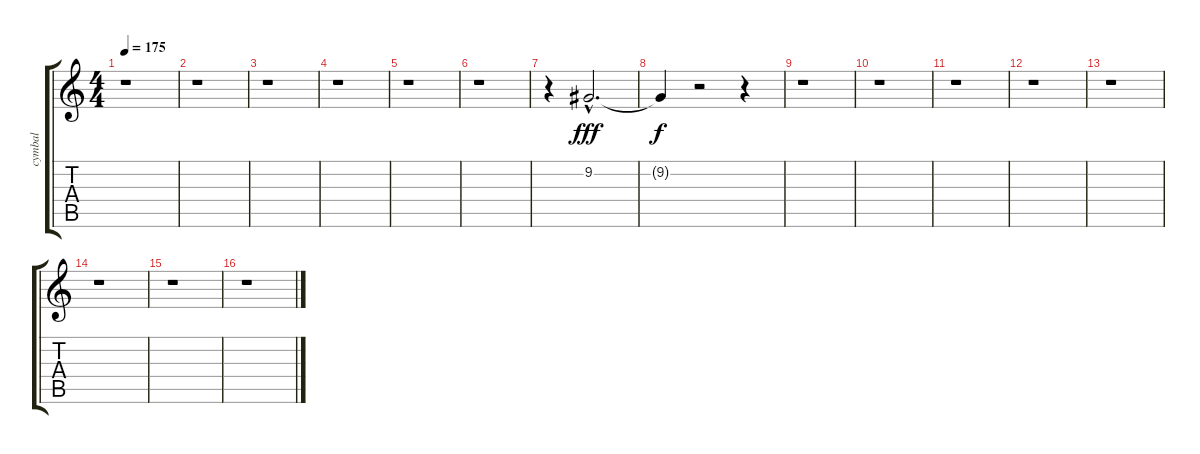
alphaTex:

\track ("cymbal" "cymbal") {instrument reversecymbal}
\staff {score tabs}
\tuning (E4 B3 G3 D3 A2 E2) {hide}
\ts (4 4)
\tempo 175
\clef g2
\ks c
r.1{dy fff} |
r.1 |
r.1 |
r.1 |
r.1 |
r.1 |
r.4 9.2{hac}.2{d} |
9.2{t}.4{dy f} r.2 r.4 |
r.1 |
r.1 |
r.1 |
r.1 |
r.1 |
r.1 |
r.1 |
r.1
